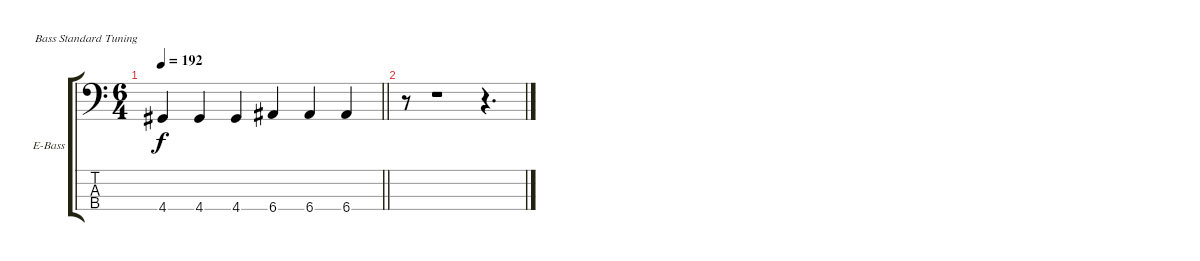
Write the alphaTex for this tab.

\bracketExtendMode groupsimilarinstruments
\firstSystemTrackNameOrientation horizontal
\otherSystemsTrackNameOrientation horizontal
\track ("Bass" "E-Bass") {instrument electricbassfinger}
\staff {score tabs}
\tuning (G2 D2 A1 E1)
\ts (6 4)
\tempo 192
\clef f4
\barLineRight lightlight
\ks c
4.4.4{dy f} 4.4.4 4.4.4 6.4.4 6.4.4 6.4.4 |
r.8 r.1 r.4{d}
